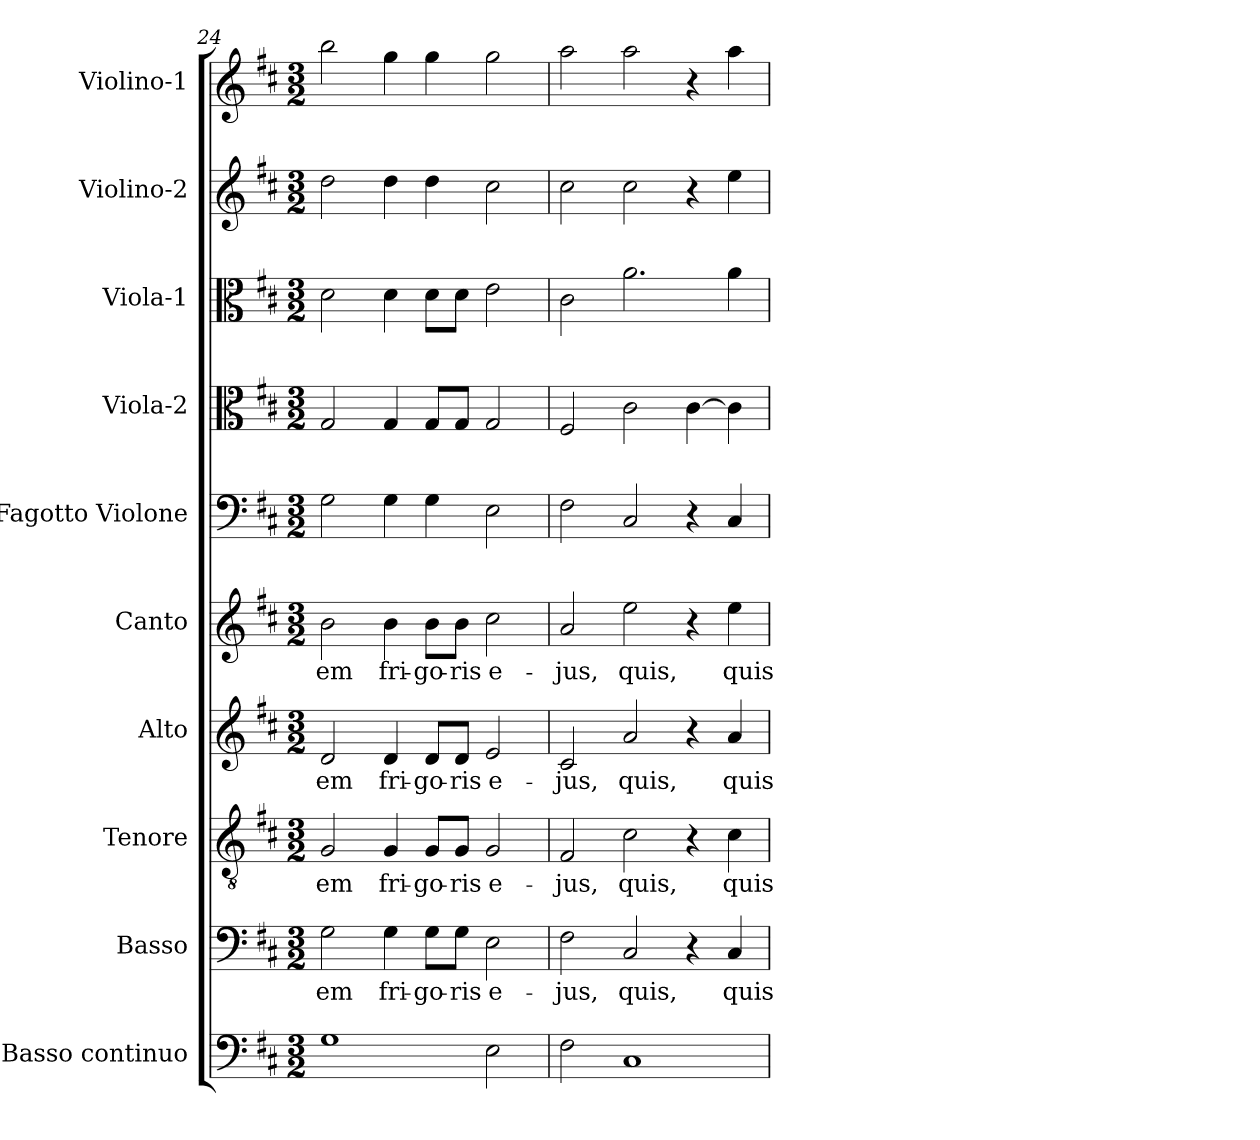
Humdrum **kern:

**kern	**kern	**text	**kern	**text	**kern	**text	**kern	**text	**kern	**kern	**kern	**kern	**kern
*part10	*part9	*part9	*part8	*part8	*part7	*part7	*part6	*part6	*part5	*part4	*part3	*part2	*part1
*staff10	*staff9	*staff9	*staff8	*staff8	*staff7	*staff7	*staff6	*staff6	*staff5	*staff4	*staff3	*staff2	*staff1
*I"Basso continuo	*I"Basso	*	*I"Tenore	*	*I"Alto	*	*I"Canto	*	*I"Fagotto Violone	*I"Viola-2	*I"Viola-1	*I"Violino-2	*I"Violino-1
*I'BC	*I'B	*	*I'T	*	*I'A	*	*I'C	*	*I'Fg	*I'Va2	*I'Va1	*I'Vi2	*I'Vi1
*clefF4	*clefF4	*	*clefGv2	*	*clefG2	*	*clefG2	*	*clefF4	*clefC3	*clefC3	*clefG2	*clefG2
*k[f#c#]	*k[f#c#]	*	*k[f#c#]	*	*k[f#c#]	*	*k[f#c#]	*	*k[f#c#]	*k[f#c#]	*k[f#c#]	*k[f#c#]	*k[f#c#]
*D:	*D:	*	*D:	*	*D:	*	*D:	*	*D:	*D:	*D:	*D:	*D:
*M3/2	*M3/2	*	*M3/2	*	*M3/2	*	*M3/2	*	*M3/2	*M3/2	*M3/2	*M3/2	*M3/2
=24	=24	=24	=24	=24	=24	=24	=24	=24	=24	=24	=24	=24	=24
!	!	!LO:LY:b	!	!	!	!	!	!	!	!	!	!	!
!	!	!	!	!LO:LY:b	!	!	!	!	!	!	!	!	!
!	!	!	!	!	!	!LO:LY:b	!	!	!	!	!	!	!
!	!	!	!	!	!	!	!	!LO:LY:b	!	!	!	!	!
1G	2G\	-em	2G/	-em	2d/	-em	2b\	-em	2G\	2G/	2d\	2dd\	2bb\
!	!	!LO:LY:b	!	!	!	!	!	!	!	!	!	!	!
!	!	!	!	!LO:LY:b	!	!	!	!	!	!	!	!	!
!	!	!	!	!	!	!LO:LY:b	!	!	!	!	!	!	!
!	!	!	!	!	!	!	!	!LO:LY:b	!	!	!	!	!
.	4G\	fri-	4G/	fri-	4d/	fri-	4b\	fri-	4G\	4G/	4d\	4dd\	4gg\
!	!	!LO:LY:b	!	!	!	!	!	!	!	!	!	!	!
!	!	!	!	!LO:LY:b	!	!	!	!	!	!	!	!	!
!	!	!	!	!	!	!LO:LY:b	!	!	!	!	!	!	!
!	!	!	!	!	!	!	!	!LO:LY:b	!	!	!	!	!
.	8G\L	-go-	8G/L	-go-	8d/L	-go-	8b\L	-go-	4G\	8G/L	8d\L	4dd\	4gg\
!	!	!LO:LY:b	!	!	!	!	!	!	!	!	!	!	!
!	!	!	!	!LO:LY:b	!	!	!	!	!	!	!	!	!
!	!	!	!	!	!	!LO:LY:b	!	!	!	!	!	!	!
!	!	!	!	!	!	!	!	!LO:LY:b	!	!	!	!	!
.	8G\J	-ris	8G/J	-ris	8d/J	-ris	8b\J	-ris	.	8G/J	8d\J	.	.
!	!	!LO:LY:b	!	!	!	!	!	!	!	!	!	!	!
!	!	!	!	!LO:LY:b	!	!	!	!	!	!	!	!	!
!	!	!	!	!	!	!LO:LY:b	!	!	!	!	!	!	!
!	!	!	!	!	!	!	!	!LO:LY:b	!	!	!	!	!
2E\	2E\	e-	2G/	e-	2e/	e-	2cc#\	e-	2E\	2G/	2e\	2cc#\	2gg\
=25	=25	=25	=25	=25	=25	=25	=25	=25	=25	=25	=25	=25	=25
!	!	!LO:LY:b	!	!	!	!	!	!	!	!	!	!	!
!	!	!	!	!LO:LY:b	!	!	!	!	!	!	!	!	!
!	!	!	!	!	!	!LO:LY:b	!	!	!	!	!	!	!
!	!	!	!	!	!	!	!	!LO:LY:b	!	!	!	!	!
2F#\	2F#\	-jus,	2F#/	-jus,	2c#/	-jus,	2a/	-jus,	2F#\	2F#/	2c#\	2cc#\	2aa\
!	!	!LO:LY:b	!	!	!	!	!	!	!	!	!	!	!
!	!	!	!	!LO:LY:b	!	!	!	!	!	!	!	!	!
!	!	!	!	!	!	!LO:LY:b	!	!	!	!	!	!	!
!	!	!	!	!	!	!	!	!LO:LY:b	!	!	!	!	!
1C#	2C#/	quis,	2c#\	quis,	2a/	quis,	2ee\	quis,	2C#/	2c#\	2.a\	2cc#\	2aa\
.	4r	.	4r	.	4r	.	4r	.	4r	[4c#\	.	4r	4r
!	!	!LO:LY:b	!	!	!	!	!	!	!	!	!	!	!
!	!	!	!	!LO:LY:b	!	!	!	!	!	!	!	!	!
!	!	!	!	!	!	!LO:LY:b	!	!	!	!	!	!	!
!	!	!	!	!	!	!	!	!LO:LY:b	!	!	!	!	!
.	4C#/	quis	4c#\	quis	4a/	quis	4ee\	quis	4C#/	4c#\]	4a\	4ee\	4aa\
=	=	=	=	=	=	=	=	=	=	=	=	=	=
*-	*-	*-	*-	*-	*-	*-	*-	*-	*-	*-	*-	*-	*-
